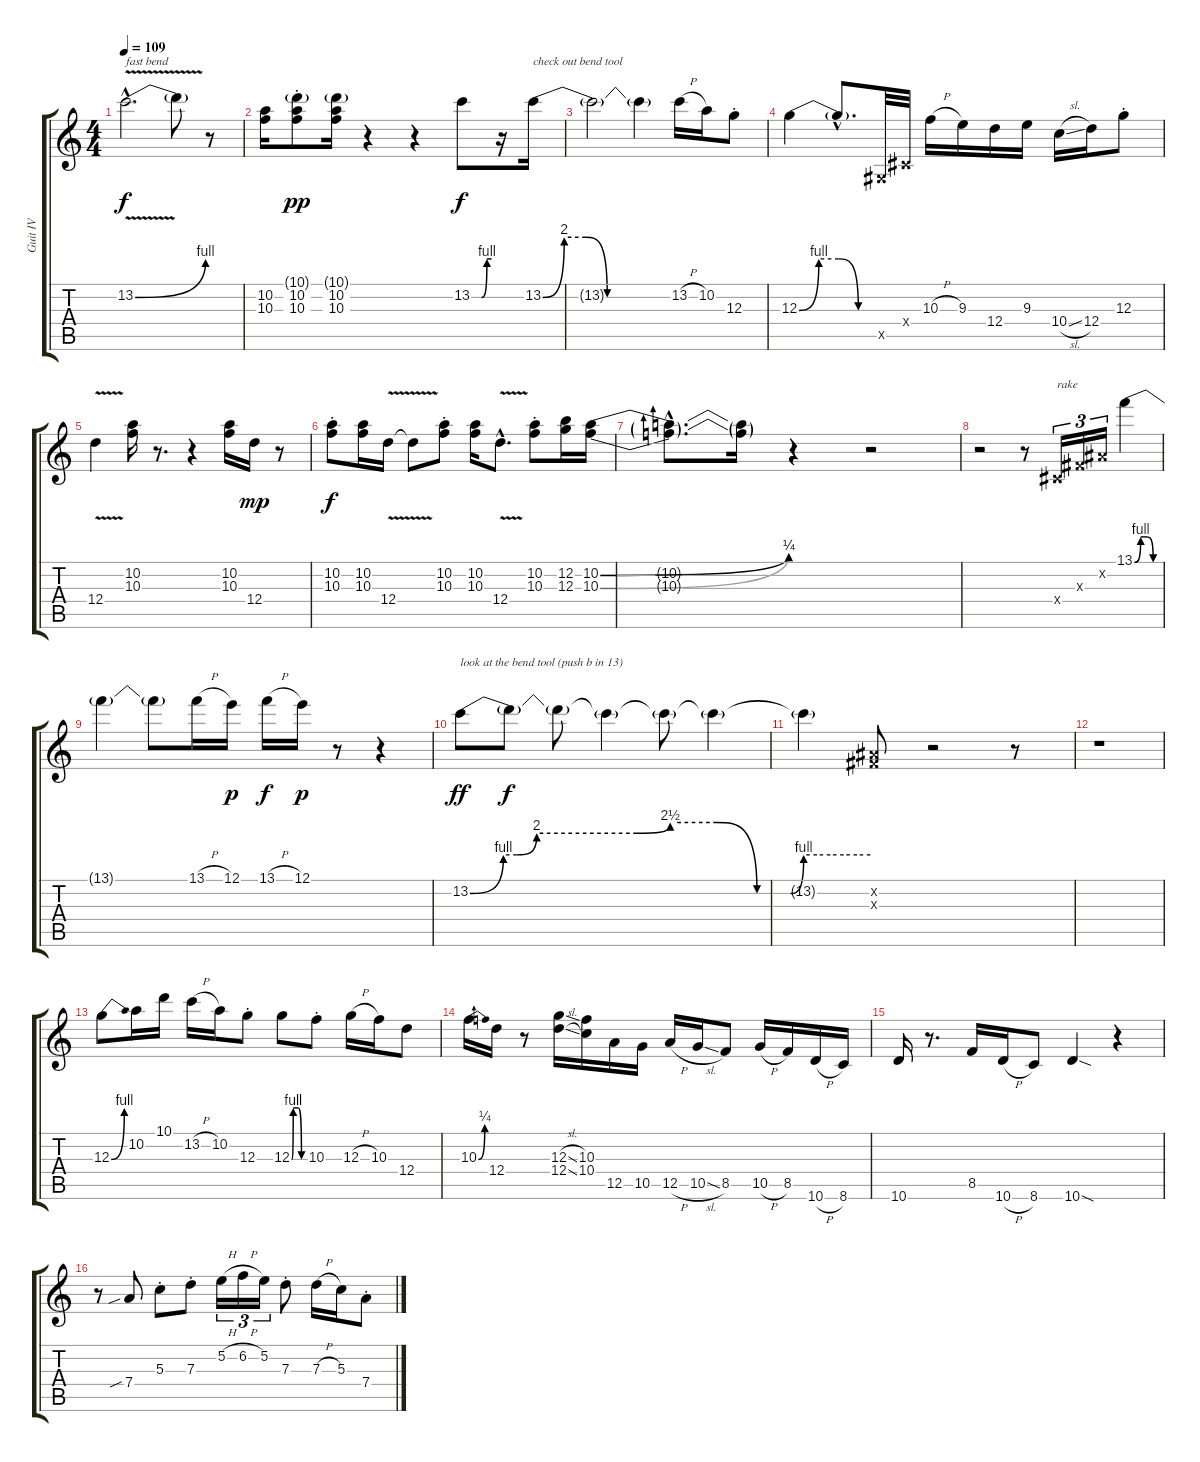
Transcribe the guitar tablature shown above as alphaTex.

\track ("Guit IV" "Guit IV") {instrument overdrivenguitar}
\staff {score tabs}
\tuning (E4 B3 G3 D3 A2 E2) {hide}
\ts (4 4)
\tempo 109
\clef g2
\ks c
13.2{be (bend 0 0 60 4) v hac}.2{d txt "fast bend" dy f} 13.2{t}.8 r.8 |
(10.2 10.3).16 (10.1{g st} 10.2{st} 10.3{st}).8{dy pp} (10.1{g} 10.2 10.3).16 r.4 r.4 13.2{be (custom 0 0 30 0 46 4 60 4)}.8{dy f} r.16 13.2{be (custom 0 0 10 8 20 8 30 0 39 0 41 0 43 0 45 0 47 0 49 0 51 0 53 0 55 0 57 0 60 0)}.16{txt "check out bend tool"} |
13.2{t}.2 13.2{t}.4 13.2{h}.16 10.2.16 12.3{st}.8 |
12.3{be (custom 0 0 15 4 30 4 45 0 60 0)}.4 12.3{hac t}.8{d} -1.5{x}.32 -1.4{x}.32 10.3{h}.16 9.3.16 12.4.16 9.3.16 10.4{sl}.16 12.4.16 12.3{st}.8 |
12.4{v}.4 (10.2 10.3).16 r.8{d} r.4 (10.2 10.3).16 12.4.16{dy mp} r.8 |
(10.2{st} 10.3{st}).8{dy f} (10.2 10.3).16 12.4{v}.16 12.4{t}.8 (10.2{st} 10.3{st}).8 (10.2 10.3).16 12.4{v hac}.8{d} (10.2{st} 10.3{st}).8 (12.2 12.3).16 (10.2{be (bend 0 0 60 1)} 10.3{be (bend 0 0 60 1)}).16 |
(10.2{hac t} 10.3{hac t}).8{d} (10.2{t} 10.3{t}).16 r.4 r.2 |
r.2 r.8 -1.4{x}.16{tu (3 2) txt "rake"} -1.3{x}.16{tu (3 2)} -1.2{x}.16{tu (3 2)} 13.1{be (custom 0 0 15 4 30 4 45 0 60 0)}.4 |
13.1{t}.4 13.1{t}.8 13.1{h}.16 12.1.16{dy p} 13.1{h}.16{dy f} 12.1.16{dy p} r.8 r.4 |
13.2{be (custom 0 0 5 4 7 4 10 8 25 8 30 10 37 10 43 0 48 0 50 4 52 4 54 4 56 4 58 4 60 4)}.8{txt "look at the bend tool (push b in 13)" dy ff} 13.2{t}.8{dy f} 13.2{t}.8 13.2{t}.4 13.2{t}.8 13.2{t}.4 |
13.2{t}.4 (-1.2{x} -1.3{x}).8 r.2 r.8 |
r.1 |
12.3{be (bend 0 0 60 4)}.8 10.2.16 10.1.16 13.2{h}.16 10.2.16 12.3{st}.8 12.3{be (custom 0 0 7 4 30 4 45 0 60 0)}.8 10.3{st}.8 12.3{h}.16 10.3.16 12.4.8 |
10.3{be (bend 0 0 60 1)}.16 12.4.16 r.8 (12.3{sl} 12.4{sl}).16 (10.3 10.4).16 12.5.16 10.5.16 12.5{h}.16 10.5{sl}.16 8.5.8 10.5{h}.16 8.5.16 10.6{h}.16 8.6.16 |
10.6.16 r.8{d} 8.5.16 10.6{h}.16 8.6.8 10.6{sod}.4 r.4 |
r.8 7.4{sib}.8 5.3{st}.8 7.3{st}.8 5.2{h}.16{tu (3 2)} 6.2{h}.16{tu (3 2)} 5.2.16{tu (3 2)} 7.3{st}.8 7.3{h}.16 5.3.16 7.4{st}.8
